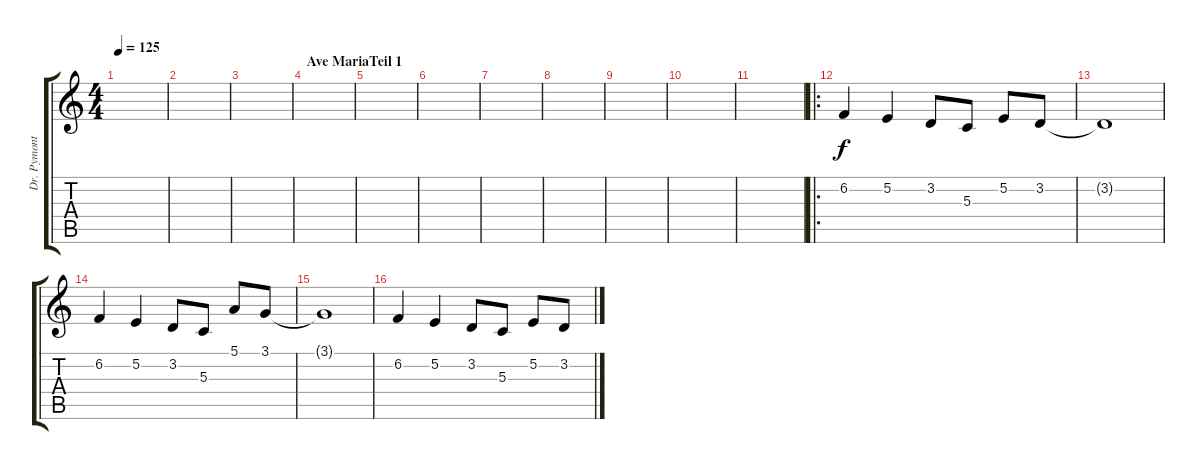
\track ("Dr. Pymonte" "Dr. Pymont") {instrument bagpipe}
\staff {score tabs}
\tuning (E4 B3 G3 D3 A2 E2) {hide}
\ts (4 4)
\tempo 125
\clef g2
\ks c
|
|
|
\section ("" "Ave Maria")
|
\section ("" "Teil 1")
|
|
|
|
|
|
|
\ro
6.2.4 5.2.4 3.2.8 5.3.8 5.2.8 3.2.8 |
3.2{t}.1 |
6.2.4 5.2.4 3.2.8 5.3.8 5.1.8 3.1.8 |
3.1{t}.1 |
6.2.4 5.2.4 3.2.8 5.3.8 5.2.8 3.2.8
